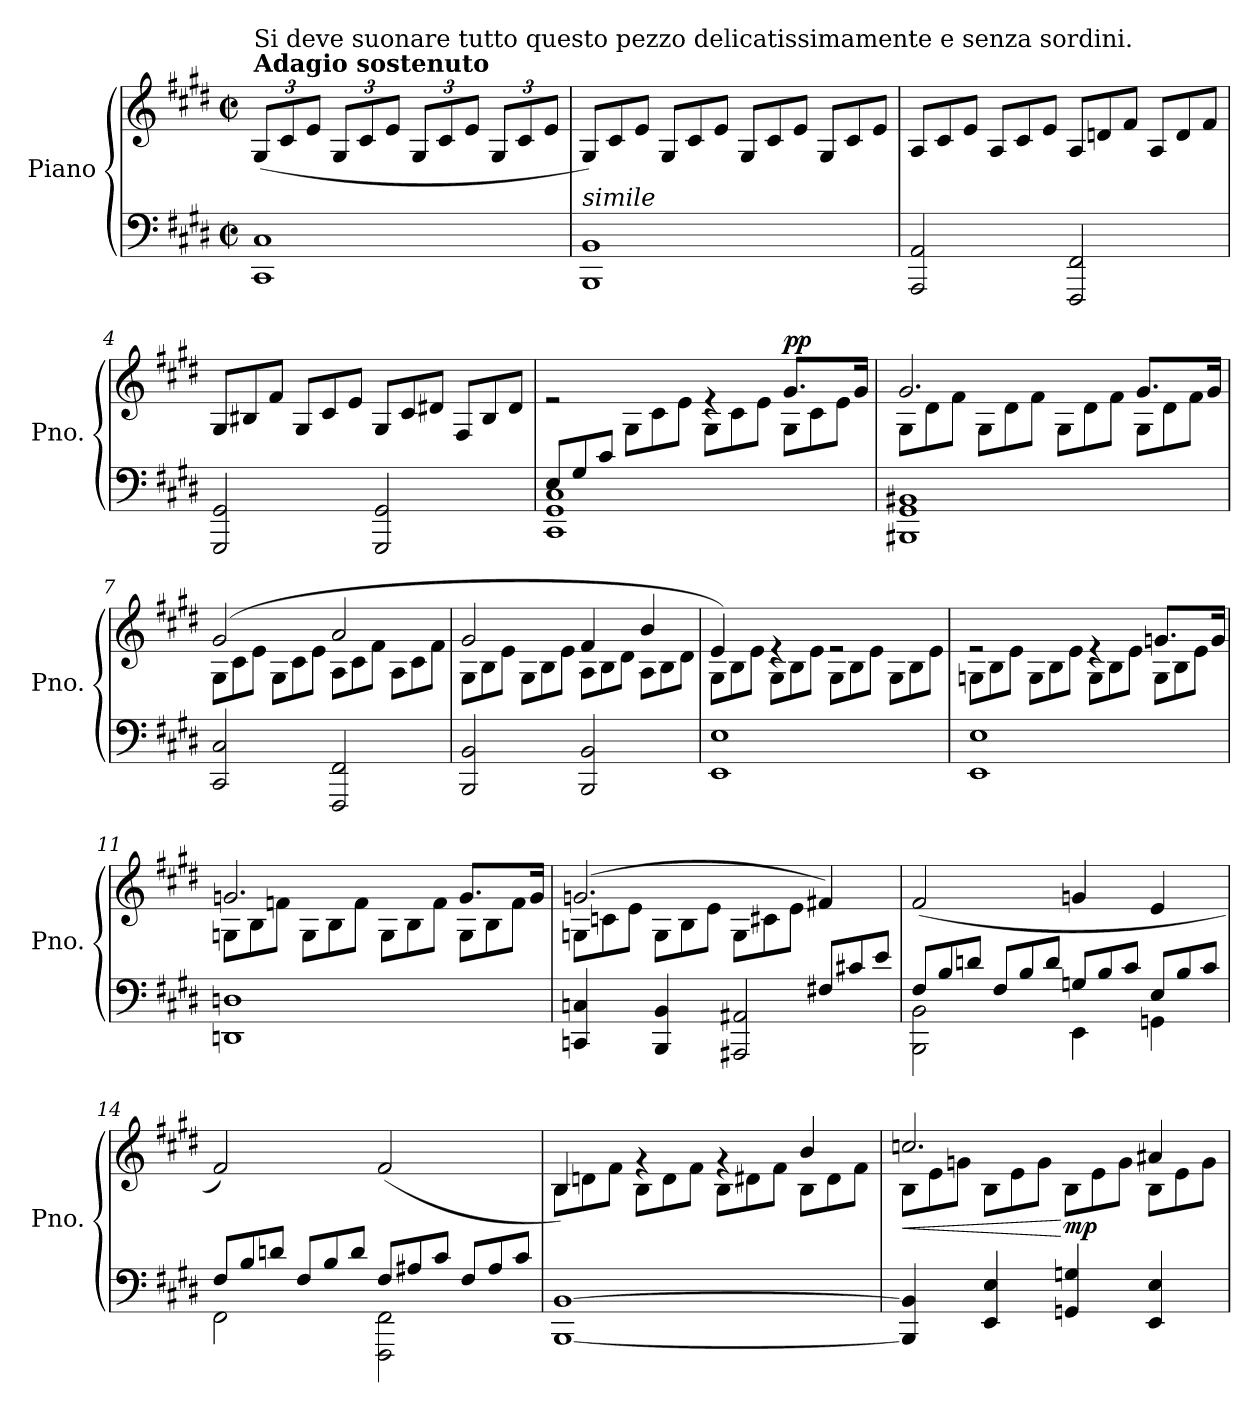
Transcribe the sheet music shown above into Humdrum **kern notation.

**kern	**kern	**dynam
*part1	*part1	*part1
*staff2	*staff1	*staff1/2
*I"Piano	*	*
*I'Pno.	*	*
*clefF4	*clefG2	*
*k[f#c#g#d#]	*k[f#c#g#d#]	*
*M2/2	*M2/2	*
*met(c|)	*met(c|)	*
*	*Xbrackettup	*
=1	=1	=1
!	!LO:TX:a:B:t=Adagio sostenuto	!
!	!LO:TX:a:t=Si deve suonare tutto questo pezzo delicatissimamente e senza sordini.	!
!	!	!LO:DY:b
!	!	!LO:DY:n=1:b
!	!	!LO:DY:n=2:b
1CC# 1C#	(<12G#/L	other-dynamics pp other-dynamics
.	12c#/	.
.	12e/J	.
.	12G#/L	.
.	12c#/	.
.	12e/J	.
.	12G#/L	.
.	12c#/	.
.	12e/J	.
.	12G#/L	.
.	12c#/	.
.	12e/J	.
=2	=2	=2
*	*Xtuplet	*
!LO:TX:a:i:t=simile	!	!
1BBB 1BB	12G#/L)	.
.	12c#/	.
.	12e/J	.
.	12G#/L	.
.	12c#/	.
.	12e/J	.
.	12G#/L	.
.	12c#/	.
.	12e/J	.
.	12G#/L	.
.	12c#/	.
.	12e/J	.
=3	=3	=3
2AAA/ 2AA/	12A/L	.
.	12c#/	.
.	12e/J	.
.	12A/L	.
.	12c#/	.
.	12e/J	.
2FFF#/ 2FF#/	12A/L	.
.	12dn/	.
.	12f#/J	.
.	12A/L	.
.	12d/	.
.	12f#/J	.
!!LO:LB:g=z
=4	=4	=4
2GGG#/ 2GG#/	12G#/L	.
.	12B#X/	.
.	12f#/J	.
.	12G#/L	.
.	12c#/	.
.	12e/J	.
2GGG#/ 2GG#/	12G#/L	.
.	12c#/	.
.	12d#X/J	.
.	12F#/L	.
.	12B#/	.
.	12d#/J	.
=5	=5	=5
*Xtuplet	*	*
*^	*^	*
12E/L	1CC# 1GG# 1C#	2re	4ryy	.
12G#/	.	.	.	.
12c#/J	.	.	.	.
2.ryy	.	.	12G#\L	.
.	.	.	12c#\	.
.	.	.	12e\J	.
.	.	4re	12G#\L	.
.	.	.	12c#\	.
.	.	.	12e\J	.
!	!	!	!	!LO:DY:a
.	.	8.g#/L	12G#\L	pp
.	.	.	12c#\	.
.	.	.	12e\J	.
.	.	16g#/Jk	.	.
*v	*v	*	*	*
=6	=6	=6	=6
1BBB#X 1GG# 1BB#X	2.g#/	12G#\L	.
.	.	12d#\	.
.	.	12f#\J	.
.	.	12G#\L	.
.	.	12d#\	.
.	.	12f#\J	.
.	.	12G#\L	.
.	.	12d#\	.
.	.	12f#\J	.
.	8.g#/L	12G#\L	.
.	.	12d#\	.
.	.	12f#\J	.
.	16g#/Jk	.	.
=7	=7	=7	=7
2CC#/ 2C#/	(>2g#/	12G#\L	.
.	.	12c#\	.
.	.	12e\J	.
.	.	12G#\L	.
.	.	12c#\	.
.	.	12e\J	.
2FFF#/ 2FF#/	2a/	12A\L	.
.	.	12c#\	.
.	.	12f#\J	.
.	.	12A\L	.
.	.	12c#\	.
.	.	12f#\J	.
!!LO:LB:g=z	!!
=8	=8	=8	=8
2BBB/ 2BB/	2g#/	12G#\L	.
.	.	12B\	.
.	.	12e\J	.
.	.	12G#\L	.
.	.	12B\	.
.	.	12e\J	.
2BBB/ 2BB/	4f#/	12A\L	.
.	.	12B\	.
.	.	12d#\J	.
.	4b/	12A\L	.
.	.	12B\	.
.	.	12d#\J	.
=9	=9	=9	=9
1EE 1E	4e/)	12G#\L	.
.	.	12B\	.
.	.	12e\J	.
.	4re	12G#\L	.
.	.	12B\	.
.	.	12e\J	.
.	2re	12G#\L	.
.	.	12B\	.
.	.	12e\J	.
.	.	12G#\L	.
.	.	12B\	.
.	.	12e\J	.
=10	=10	=10	=10
1EE 1E	2re	12Gn\L	.
.	.	12B\	.
.	.	12e\J	.
.	.	12G\L	.
.	.	12B\	.
.	.	12e\J	.
.	4re	12G\L	.
.	.	12B\	.
.	.	12e\J	.
.	8.gn/L	12G\L	.
.	.	12B\	.
.	.	12e\J	.
.	16g/Jk	.	.
=11	=11	=11	=11
1DDn 1Dn	2.gn/	12Gn\L	.
.	.	12B\	.
.	.	12fn\J	.
.	.	12G\L	.
.	.	12B\	.
.	.	12f\J	.
.	.	12G\L	.
.	.	12B\	.
.	.	12f\J	.
.	8.g/L	12G\L	.
.	.	12B\	.
.	.	12f\J	.
.	16g/Jk	.	.
!!LO:LB:g=z	!!
=12	=12	=12	=12
*^	*	*	*
2.ryy	4CCn/ 4Cn/	(>2.gn/	12Gn\L	.
.	.	.	12cn\	.
.	.	.	12e\J	.
.	4BBB/ 4BB/	.	12G\L	.
.	.	.	12B\	.
.	.	.	12e\J	.
.	2AAA#X/ 2AA#X/	.	12G\L	.
.	.	.	12c#X\	.
.	.	.	12e\J	.
12F#X/L	.	4f#X/)	4ryy	.
12c#X/	.	.	.	.
12e/J	.	.	.	.
*	*	*v	*v	*
=13	=13	=13	=13
12F#/L	2BBB\ 2BB\	(>2f#/	.
12B/	.	.	.
12dn/J	.	.	.
12F#/L	.	.	.
12B/	.	.	.
12d/J	.	.	.
12Gn/L	4EE\	4gn/	.
12B/	.	.	.
12c#/J	.	.	.
12E/L	4GGn\	4e/	.
12B/	.	.	.
12c#/J	.	.	.
=14	=14	=14	=14
12F#/L	2FF#\	2f#/)	.
12B/	.	.	.
12dn/J	.	.	.
12F#/L	.	.	.
12B/	.	.	.
12d/J	.	.	.
12F#/L	2FFF#\ 2FF#\	(>2f#/	.
12A#X/	.	.	.
12c#/J	.	.	.
12F#/L	.	.	.
12A#/	.	.	.
12c#/J	.	.	.
*v	*v	*	*
=15	=15	=15
*	*^	*
[1BBB [1BB	4B/)	12B\L	.
.	.	12dn\	.
.	.	12f#\J	.
.	4rg	12B\L	.
.	.	12d\	.
.	.	12f#\J	.
.	4rg	12B\L	.
.	.	12d#X\	.
.	.	12f#\J	.
.	4b/	12B\L	.
.	.	12d#\	.
.	.	12f#\J	.
!!LO:LB:g=z	!!
=16	=16	=16	=16
!	!	!	!LO:HP:b
4BBB/] 4BB/]	2.ccn/	12B\L	<
.	.	12e\	.
.	.	12gn\J	.
4EE/ 4E/	.	12B\L	.
.	.	12e\	.
.	.	12g\J	.
!	!	!	!LO:DY:n=1:b
4GGn/ 4Gn/	.	12B\L	[ mp
.	.	12e\	.
.	.	12g\J	.
4EE/ 4E/	4a#X/	12B\L	.
.	.	12e\	.
.	.	12g\J	.
*	*v	*v	*
=	=	=
*-	*-	*-
